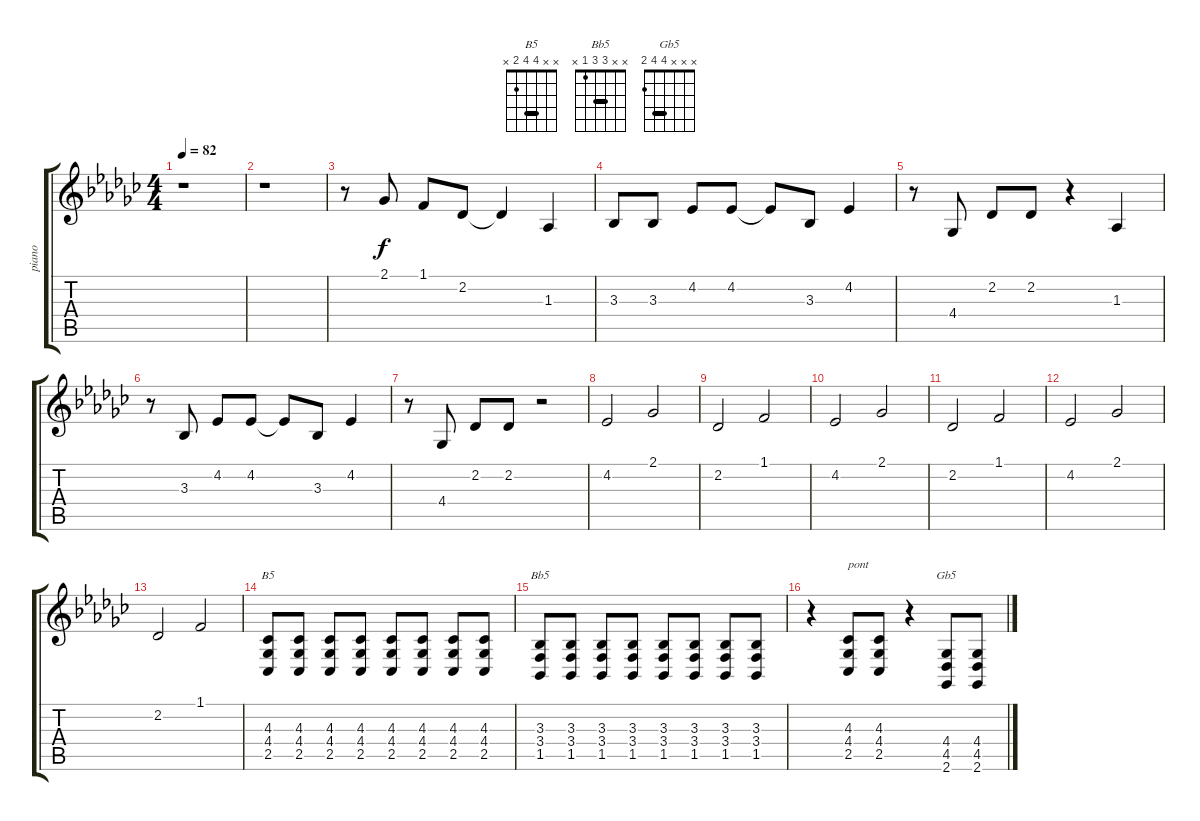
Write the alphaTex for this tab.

\track ("piano" "piano") {instrument acousticgrandpiano}
\staff {score tabs}
\tuning (E4 B3 G3 D3 A2 E2) {hide}
\chord ("B5" x x 4 4 2 x) {barre 4}
\chord ("Bb5" x x 3 3 1 x) {barre 3}
\chord ("Gb5" x x x 4 4 2) {barre 4}
\ts (4 4)
\tempo 82
\clef g2
\ks ebminor
r.1{dy f} |
r.1 |
r.8 2.1.8 1.1.8 2.2.8 2.2{t}.4 1.3.4 |
3.3.8 3.3.8 4.2.8 4.2.8 4.2{t}.8 3.3.8 4.2.4 |
r.8 4.4.8 2.2.8 2.2.8 r.4 1.3.4 |
r.8 3.3.8 4.2.8 4.2.8 4.2{t}.8 3.3.8 4.2.4 |
r.8 4.4.8 2.2.8 2.2.8 r.2 |
4.2.2 2.1.2 |
2.2.2 1.1.2 |
4.2.2 2.1.2 |
2.2.2 1.1.2 |
4.2.2 2.1.2 |
2.2.2 1.1.2 |
(4.3 4.4 2.5).8{ch "B5"} (4.3 4.4 2.5).8 (4.3 4.4 2.5).8 (4.3 4.4 2.5).8 (4.3 4.4 2.5).8 (4.3 4.4 2.5).8 (4.3 4.4 2.5).8 (4.3 4.4 2.5).8 |
(3.3 3.4 1.5).8{ch "Bb5"} (3.3 3.4 1.5).8 (3.3 3.4 1.5).8 (3.3 3.4 1.5).8 (3.3 3.4 1.5).8 (3.3 3.4 1.5).8 (3.3 3.4 1.5).8 (3.3 3.4 1.5).8 |
r.4 (4.3 4.4 2.5).8{txt "pont"} (4.3 4.4 2.5).8 r.4 (4.4 4.5 2.6).8{ch "Gb5"} (4.4 4.5 2.6).8
